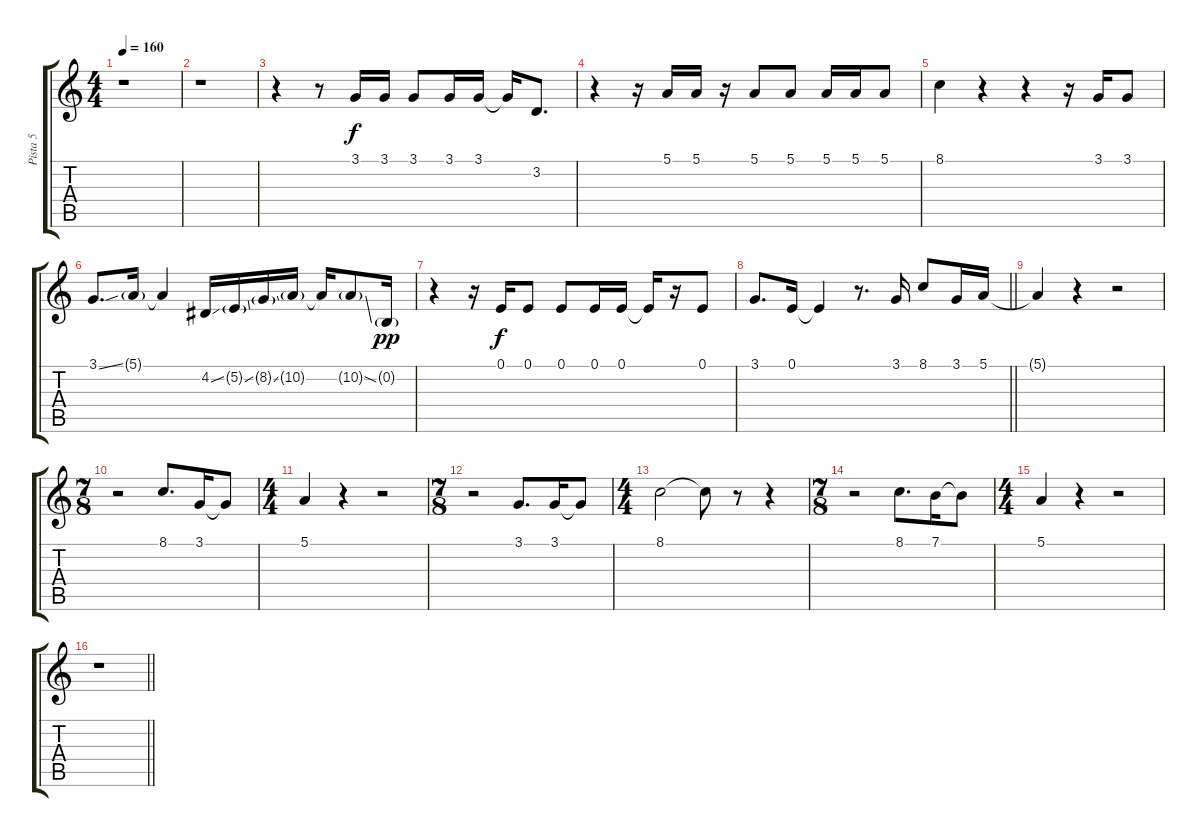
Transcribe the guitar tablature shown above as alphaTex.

\track ("Pista 5" "Pista 5") {instrument lead2sawtooth}
\staff {score tabs}
\tuning (E4 B3 G3 D3 A2 E2) {hide}
\ts (4 4)
\tempo 160
\clef g2
\ks c
r.1{dy f} |
r.1 |
r.4 r.8 3.1.16 3.1.16 3.1.8 3.1.16 3.1.16 3.1{t}.16 3.2.8{d} |
r.4 r.16 5.1.16 5.1.16 r.16 5.1.8 5.1.8 5.1.16 5.1.16 5.1.8 |
8.1.4 r.4 r.4 r.16 3.1.16 3.1.8 |
3.1{ss}.8{d} 5.1{g}.16 5.1{t}.4 4.2{ss}.16 5.2{ss g}.16 8.2{ss g}.16 10.2{g}.16 10.2{t}.16 10.2{ss g}.8 0.2{g}.16{dy pp} |
r.4 r.16 0.1.16{dy f} 0.1.8 0.1.8 0.1.16 0.1.16 0.1{t}.16 r.16 0.1.8 |
\barLineRight lightlight
3.1.8{d} 0.1.16 0.1{t}.4 r.8{d} 3.1.16 8.1.8 3.1.16 5.1.16 |
5.1{t}.4 r.4 r.2 |
\ts (7 8)
r.2 8.1.8{d} 3.1.16 3.1{t}.8 |
\ts (4 4)
5.1.4 r.4 r.2 |
\ts (7 8)
r.2 3.1.8{d} 3.1.16 3.1{t}.8 |
\ts (4 4)
8.1.2 8.1{t}.8 r.8 r.4 |
\ts (7 8)
r.2 8.1.8{d} 7.1.16 7.1{t}.8 |
\ts (4 4)
5.1.4 r.4 r.2 |
\barLineRight lightlight
r.1
